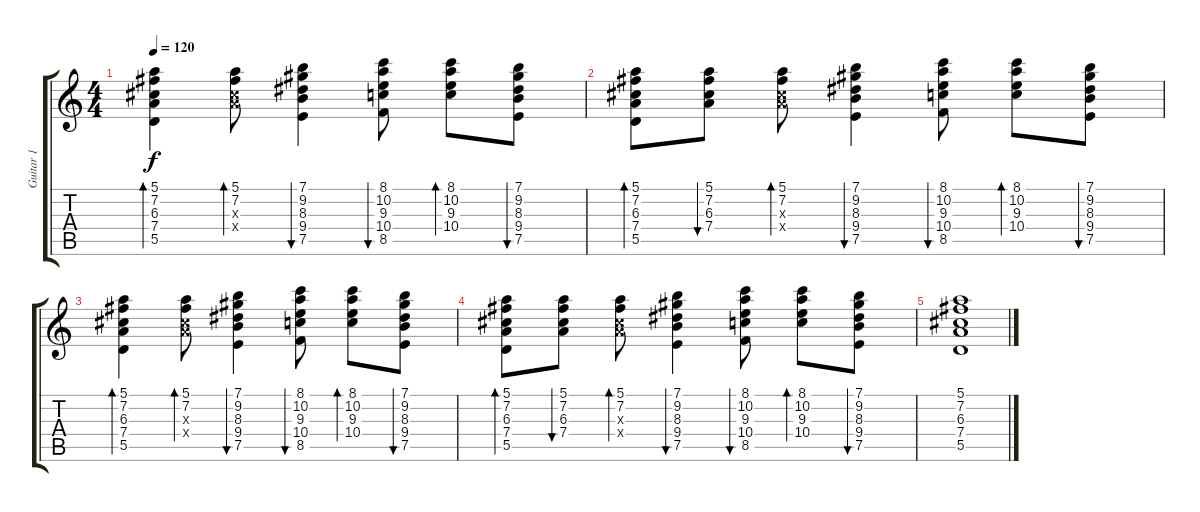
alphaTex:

\track ("Guitar 1" "Guitar 1") {instrument acousticguitarsteel}
\staff {score tabs}
\tuning (E4 B3 G3 D3 A2 E2) {hide}
\ts (4 4)
\tempo 120
\clef g2
\ks c
(5.1 7.2 6.3 7.4 5.5).4{bd 60 dy f} (5.1 7.2 6.3{x} 7.4{x}).8{bd 60} (7.1 9.2 8.3 9.4 7.5).4{bu 60} (8.1 10.2 9.3 10.4 8.5).8{bu 60} (8.1 10.2 9.3 10.4).8{bd 60} (7.1 9.2 8.3 9.4 7.5).8{bu 60} |
(5.1 7.2 6.3 7.4 5.5).8{bd 60} (5.1 7.2 6.3 7.4).8{bu 60} (5.1 7.2 6.3{x} 7.4{x}).8{bd 60} (7.1 9.2 8.3 9.4 7.5).4{bu 60} (8.1 10.2 9.3 10.4 8.5).8{bu 60} (8.1 10.2 9.3 10.4).8{bd 60} (7.1 9.2 8.3 9.4 7.5).8{bu 60} |
(5.1 7.2 6.3 7.4 5.5).4{bd 60} (5.1 7.2 6.3{x} 7.4{x}).8{bd 60} (7.1 9.2 8.3 9.4 7.5).4{bu 60} (8.1 10.2 9.3 10.4 8.5).8{bu 60} (8.1 10.2 9.3 10.4).8{bd 60} (7.1 9.2 8.3 9.4 7.5).8{bu 60} |
(5.1 7.2 6.3 7.4 5.5).8{bd 60} (5.1 7.2 6.3 7.4).8{bu 60} (5.1 7.2 6.3{x} 7.4{x}).8{bd 60} (7.1 9.2 8.3 9.4 7.5).4{bu 60} (8.1 10.2 9.3 10.4 8.5).8{bu 60} (8.1 10.2 9.3 10.4).8{bd 60} (7.1 9.2 8.3 9.4 7.5).8{bu 60} |
(5.1 7.2 6.3 7.4 5.5).1
